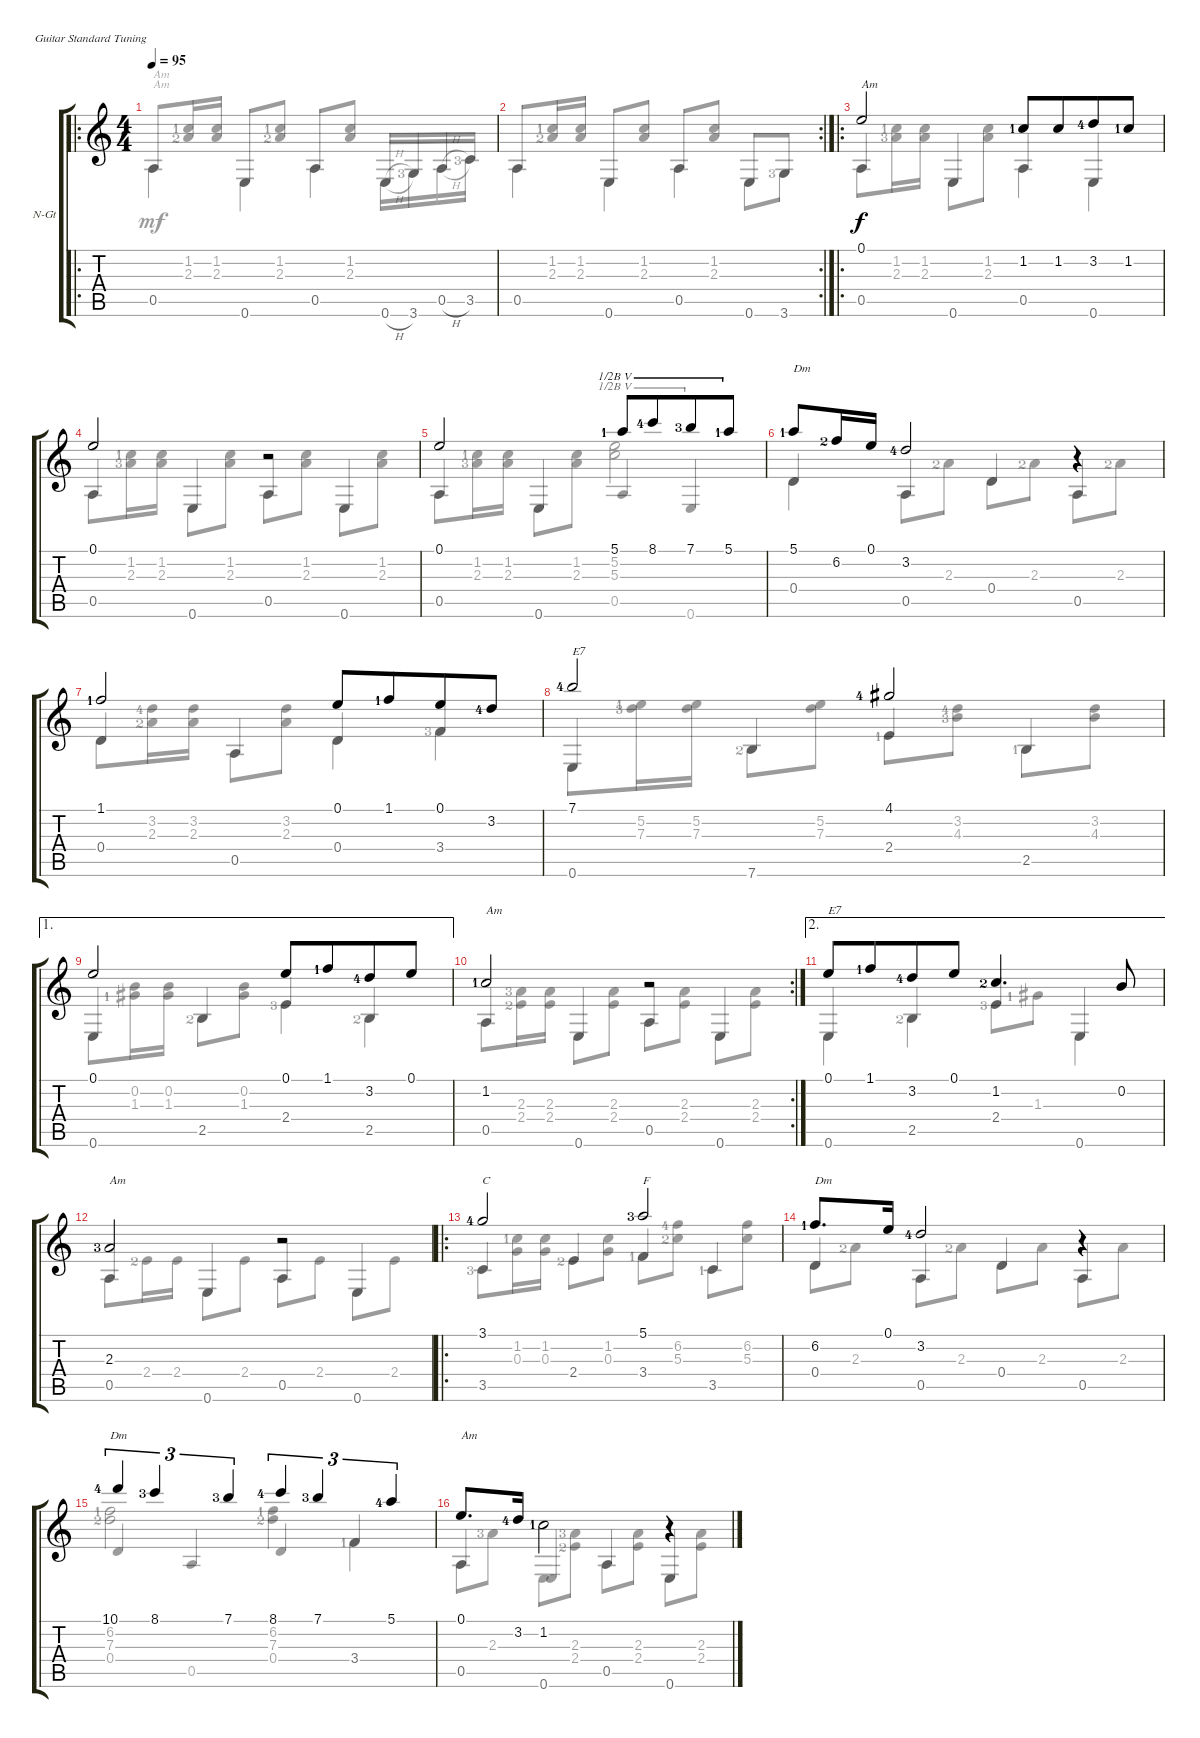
\defaultSystemsLayout 4
\bracketExtendMode groupsimilarinstruments
\firstSystemTrackNameOrientation horizontal
\otherSystemsTrackNameOrientation horizontal
\track ("Nylon Guitar" "N-Gt") {instrument acousticguitarnylon}
\staff {score tabs}
\tuning (E4 B3 G3 D3 A2 E2)
\voice
\ro
\ts (4 4)
\tempo 95
\clef g2
\scale
1.06936
\ks aminor
|
\rc 2
\scale
0.930643 |
\ro
\scale
1.03909 0.1.2{txt "Am"} 1.2{lf 2}.8{beam merge} 1.2.8{beam merge} 3.2{lf 5}.8{beam merge} 1.2{lf 2}.8 |
\scale
0.960908 0.1.2 r.2 |
\scale
1.03909 0.1.2 5.1{lf 2}.8{barre (5 half) beam merge} 8.1{lf 5}.8{barre (5 half) beam merge} 7.1{lf 4}.8{barre (5 half) beam merge} 5.1{lf 2}.8{barre (5 half)} |
\scale
0.960908 5.1{lf 2}.8{txt "Dm"} 6.2{lf 3}.16 0.1.16 3.2{lf 5}.2 r.4 |
\scale
1.03909 1.1{lf 2}.2 0.1.8{beam merge} 1.1{lf 2}.8{beam merge} 0.1.8{beam merge} 3.2{lf 5}.8 |
\scale
0.960908 7.1{lf 5}.2{txt "E7"} 4.1{lf 5}.2 |
\ae 1
\scale
1.03909 0.1.2 0.1.8{beam merge} 1.1{lf 2}.8{beam merge} 3.2{lf 5}.8{beam merge} 0.1.8 |
\rc 2
\scale
0.960908 1.2{lf 2}.2{txt "Am"} r.2 |
\ae 2
\scale
1.03909 0.1.8{txt "E7" beam merge} 1.1{lf 2}.8{beam merge} 3.2{lf 5}.8{beam merge} 0.1.8 1.2{lf 3}.4{d} 0.2.8 |
\scale
0.960908 2.3{lf 4}.2{txt "Am"} r.2 |
\ro
\scale
1.03909 3.1{lf 5}.2{txt "C"} 5.1{lf 4}.2{txt "F"} |
\scale
0.960908 6.2{lf 2}.8{d txt "Dm"} 0.1.16 3.2{lf 5}.2 r.4 |
\scale
1.03909 10.1{lf 5}.4{tu (3 2) txt "Dm"} 8.1{lf 4}.4{tu (3 2)} 7.1{lf 4}.4{tu (3 2)} 8.1{lf 5}.4{tu (3 2)} 7.1{lf 4}.4{tu (3 2)} 5.1{lf 5}.4{tu (3 2)} |
\scale
0.960908 0.1.8{d txt "Am"} 3.2{lf 5}.16 1.2{lf 2}.2 r.4{beam invert}
\voice
\clef g2
\ottava regular
\simile none
\scale
1.06936
\ks aminor
0.5.4{txt "Am" dy mf} 0.6.4 0.5.4 0.6{h}.16 3.6{lf 4}.16 0.5{h}.16 3.5{lf 4}.16 |
\scale
0.930643 0.5.4 0.6.4 0.5.4 0.6.8 3.6{lf 4}.8 |
\scale
1.03909 0.5.4{beam invert} 0.6.4{beam invert} 0.5.4{beam invert} 0.6.4{beam invert} |
\scale
0.960908 0.5.4{beam invert} 0.6.4{beam invert} 0.5.4{beam invert} 0.6.4{beam invert} |
\scale
1.03909 0.5.4{beam invert} 0.6.4{beam invert} 0.5.4{barre (5 half) beam invert} 0.6.4{barre (5 half) beam invert} |
\scale
0.960908 0.4.4{beam invert} 0.5.4{beam invert} 0.4.4{beam invert} 0.5.4{beam invert} |
\scale
1.03909 0.4.4{beam invert} 0.5.4{beam invert} 0.4.4{beam invert} 3.4{lf 4}.4{beam invert} |
\scale
0.960908 0.6.4{beam invert} 7.6{lf 3}.4{beam invert} 2.4{lf 2}.4{beam invert} 2.5{lf 2}.4{beam invert} |
\scale
1.03909 0.6.4{beam invert} 2.5{lf 3}.4{beam invert} 2.4{lf 4}.4{beam invert} 2.5{lf 3}.4{beam invert} |
\scale
0.960908 0.5.4{beam invert} 0.6.4{beam invert} 0.5.4{beam invert} 0.6.4{beam invert} |
\scale
1.03909 0.6.4{beam invert} 2.5{lf 3}.4{beam invert} 2.4{lf 4}.4{beam invert} 0.6.4{beam invert} |
\scale
0.960908 0.5.4{beam invert} 0.6.4{beam invert} 0.5.4{beam invert} 0.6.4{beam invert} |
\scale
1.03909 3.5{lf 4}.4{beam invert} 2.4{lf 3}.4{beam invert} 3.4{lf 2}.4{beam invert} 3.5{lf 2}.4{beam invert} |
\scale
0.960908 0.4.4{beam invert} 0.5.4{beam invert} 0.4.4{beam invert} 0.5.4{beam invert} |
\scale
1.03909 0.4.4{beam invert} 0.5.4{beam invert} 0.4.4{beam invert} 3.4{lf 2}.4{beam invert} |
\scale
0.960908 0.5.4{beam invert} 0.6.4{beam invert} 0.5.4{beam invert} 0.6.4{beam invert}
\voice
\clef g2
\ottava regular
\simile none
\scale
1.06936
\ks aminor
0.5.8{txt "Am" dy mf beam invert} (2.3{lf 3} 1.2{lf 2}).16 (2.3 1.2).16 0.6.8{beam invert} (2.3{lf 3} 1.2{lf 2}).8 0.5.8{beam invert} (2.3 1.2).8 0.6{h}.16{beam invert} 3.6.16 0.5{h}.16 3.5.16 |
\scale
0.930643 0.5.8{beam invert} (2.3{lf 3} 1.2{lf 2}).16 (2.3 1.2).16 0.6.8{beam invert} (2.3 1.2).8 0.5.8{beam invert} (2.3 1.2).8 0.6.8{beam invert} 3.6.8 |
\scale
1.03909 0.5.8 (2.3{lf 4} 1.2{lf 2}).16 (2.3 1.2).16 0.6.8 (2.3 1.2).8 0.5.4 0.6.4 |
\scale
0.960908 0.5.8 (2.3{lf 4} 1.2{lf 2}).16 (2.3 1.2).16 0.6.8 (2.3 1.2).8 0.5.8 (2.3 1.2).8 0.6.8 (2.3 1.2).8 |
\scale
1.03909 0.5.8 (2.3{lf 4} 1.2{lf 2}).16 (2.3 1.2).16 0.6.8 (2.3 1.2).8 (5.3 5.2).2{barre (5 half)} |
\scale
0.960908 0.4.4 0.5.8 2.3{lf 3}.8 0.4.8 2.3{lf 3}.8 0.5.8 2.3{lf 3}.8 |
\scale
1.03909 0.4.8 (2.3{lf 3} 3.2{lf 5}).16 (3.2 2.3).16 0.5.8 (2.3 3.2).8 0.4.4 3.4.4 |
\scale
0.960908 0.6.8 (7.3{lf 4} 5.2{lf 2}).16 (7.3 5.2).16 7.6.8 (7.3 5.2).8 2.4.8 (4.3{lf 4} 3.2{lf 5}).8 2.5.8 (4.3 3.2).8 |
\scale
1.03909 0.6.8 (1.3{lf 2} 0.2).16 (1.3 0.2).16 2.5.8 (1.3 0.2).8 2.4.4 2.5.4 |
\scale
0.960908 0.5.8 (2.4{lf 3} 2.3{lf 4}).16 (2.3 2.4).16 0.6.8 (2.4 2.3).8 0.5.8 (2.4 2.3).8 0.6.8 (2.4 2.3).8 |
\scale
1.03909 0.6.4 2.5.4 2.4.8 1.3{lf 2}.8 0.6.4 |
\scale
0.960908 0.5.8 2.4{lf 3}.16 2.4.16 0.6.8 2.4.8 0.5.8 2.4.8 0.6.8 2.4.8 |
\scale
1.03909 3.5.8 (0.3 1.2{lf 2}).16 (1.2 0.3).16 2.4.8 (0.3 1.2).8 3.4.8 (5.3{lf 3} 6.2{lf 5}).8 3.5.8 (5.3 6.2).8 |
\scale
0.960908 0.4.8 2.3{lf 3}.8 0.5.8 2.3{lf 3}.8 0.4.8 2.3.8 0.5.8 2.3.8 |
\scale
1.03909 (7.3{lf 3} 6.2{lf 2}).2 (7.3{lf 3} 6.2{lf 2}).4 3.4.4 |
\scale
0.960908 0.5.8 2.3{lf 4}.8 0.6.8 (2.4{lf 3} 2.3{lf 4}).8 0.5.8 (2.4 2.3).8 0.6.8 (2.4 2.3).8
